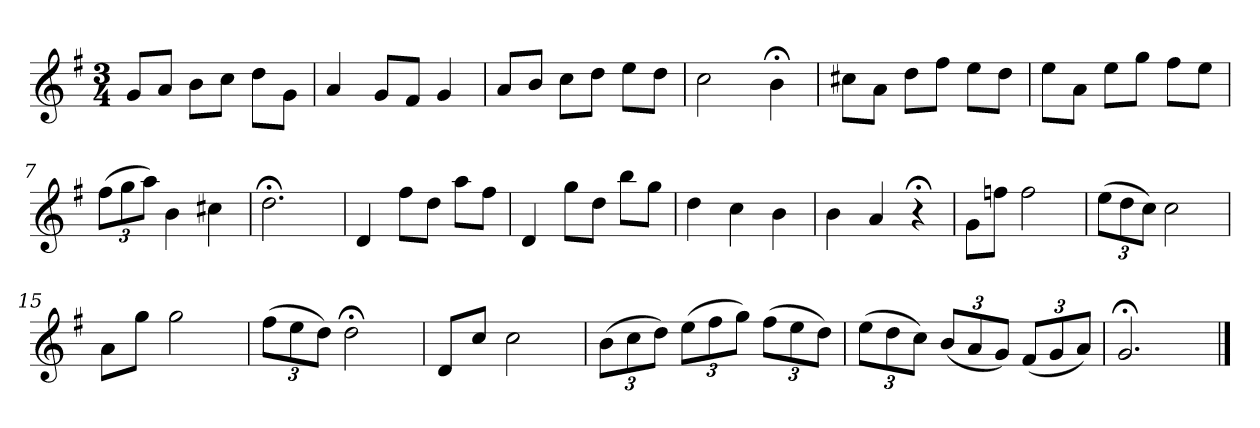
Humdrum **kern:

**kern
*part1
*staff1
*k[f#]
*G:
*M3/4
*MM120
=1
8gL
8aJ
8bL
8ccJ
8ddL
8gJ
=2
4a
8gL
8f#J
4g
=3
8aL
8bJ
8ccL
8ddJ
8eeL
8ddJ
=4
2cc
4b;<
=5
8cc#XL
8aJ
8ddL
8ff#J
8eeL
8ddJ
=6
8eeL
8aJ
8eeL
8ggJ
8ff#L
8eeJ
=7
(12ff#L
12gg
12aaJ)
4b
4cc#X
=8
2.dd;<
=9
4d
8ff#L
8ddJ
8aaL
8ff#J
=10
4d
8ggL
8ddJ
8bbL
8ggJ
=11
4dd
4cc
4b
=12
4b
4a
4r;<
=13
8gL
8ffnJ
2ff
=14
(12eeL
12dd
12ccJ)
2cc
=15
8aL
8ggJ
2gg
=16
(12ff#L
12ee
12ddJ)
2dd;<
=17
8dL
8ccJ
2cc
=18
(12bL
12cc
12ddJ)
(12eeL
12ff#
12ggJ)
(12ff#L
12ee
12ddJ)
=19
(12eeL
12dd
12ccJ)
(12bL
12a
12gJ)
(12f#L
12g
12aJ)
=20
2.g;<
==
*-
